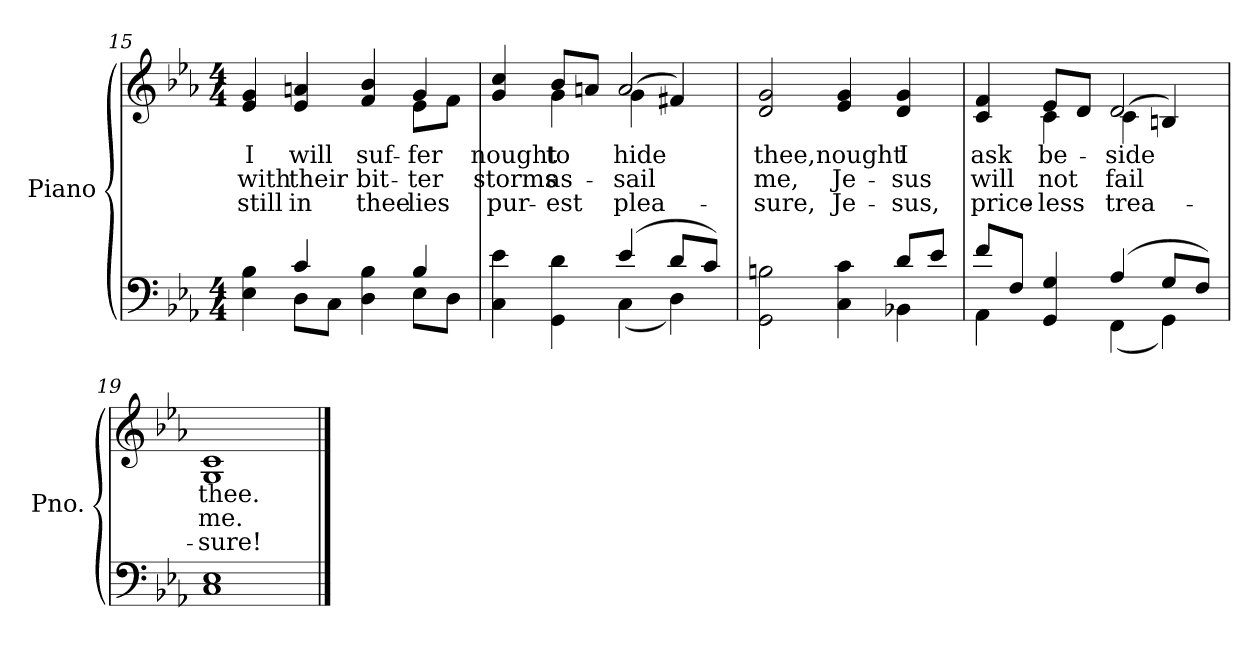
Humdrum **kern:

**kern	**kern	**text	**text	**text
*part2	*part1	*part1	*part1	*part1
*staff2	*staff1	*staff1	*staff1	*staff1
*I"Piano	*I"Piano	*	*	*
*I'Pno.	*I'Pno.	*	*	*
!!LO:LB:g=z
*clefF4	*clefG2	*	*	*
*k[b-e-a-]	*k[b-e-a-]	*	*	*
*E-:	*E-:	*	*	*
*M4/4	*M4/4	*	*	*
=15	=15	=15	=15	=15
*^	*	*	*	*
!	!	!	!LO:LY:b:color=#000000	!LO:LY:b:color=#000000	!LO:LY:b:color=#000000
*	*	*^	*	*	*
4E-i\ 4B-i	4ryy	4e-i/ 4gi	2.ryy	I	with	still
!	!	!	!	!LO:LY:b:color=#000000	!LO:LY:b:color=#000000	!LO:LY:b:color=#000000
4ci/	8Di\L	4e-i/ 4ani	.	will	their	in
.	8Ci\J	.	.	.	.	.
!	!	!	!	!LO:LY:b:color=#000000	!LO:LY:b:color=#000000	!LO:LY:b:color=#000000
4Di\ 4B-i	4ryy	4fi/ 4b-i	.	suf-	bit-	thee
!	!	!	!	!LO:LY:b:color=#000000	!LO:LY:b:color=#000000	!LO:LY:b:color=#000000
4B-i/	8E-i\L	4gi/	8e-i\L	-fer	-ter	lies
.	8Di\J	.	8fi\J	.	.	.
=16	=16	=16	=16	=16	=16	=16
!	!	!	!	!LO:LY:b:color=#000000	!LO:LY:b:color=#000000	!LO:LY:b:color=#000000
4Ci\ 4e-i	2ryy	4gi/ 4cci	4ryy	nought	storms	pur-
!	!	!	!	!LO:LY:b:color=#000000	!LO:LY:b:color=#000000	!LO:LY:b:color=#000000
4GGi\ 4di	.	8b-i/L	4gi\	to	as-	-est
.	.	8ani/J	.	.	.	.
!	!	!	!	!LO:LY:b:color=#000000	!LO:LY:b:color=#000000	!LO:LY:b:color=#000000
(4e-i/	(4Ci\	2ai/	(4gi\	hide	-sail	plea-
8di/L	4Di\)	.	4f#Xi/)	.	.	.
8ci/J)	.	.	.	.	.	.
*	*	*v	*v	*	*	*
!!LO:LB:g=z
=17	=17	=17	=17	=17	=17
!	!	!	!LO:LY:b:color=#000000	!LO:LY:b:color=#000000	!LO:LY:b:color=#000000
2GGi\ 2Bni	2.ryy	2di/ 2gi	thee,	me,	-sure,
!	!	!	!LO:LY:b:color=#000000	!LO:LY:b:color=#000000	!LO:LY:b:color=#000000
4Ci\ 4ci	.	4e-i/ 4gi	nought	Je-	Je-
!	!	!	!LO:LY:b:color=#000000	!LO:LY:b:color=#000000	!LO:LY:b:color=#000000
8di/L	4BB-Xi\	4di/ 4gi	I	-sus	-sus,
8e-i/J	.	.	.	.	.
=18	=18	=18	=18	=18	=18
!	!	!	!LO:LY:b:color=#000000	!LO:LY:b:color=#000000	!LO:LY:b:color=#000000
*	*	*^	*	*	*
8fi/L	4AA-i\	4ci/ 4fi	4ryy	ask	will	price-
8Fi/J	.	.	.	.	.	.
!	!	!	!	!LO:LY:b:color=#000000	!LO:LY:b:color=#000000	!LO:LY:b:color=#000000
4GGi/ 4Gi	4ryy	8e-i/L	4ci\	be-	not	-less
.	.	8di/J	.	.	.	.
!	!	!	!	!LO:LY:b:color=#000000	!LO:LY:b:color=#000000	!LO:LY:b:color=#000000
(4A-i/	(4FFi\	2di/	(4ci\	-side	fail	trea-
8Gi/L	4GGi\)	.	4Bni/)	.	.	.
8Fi/J)	.	.	.	.	.	.
*v	*v	*	*	*	*	*
*	*v	*v	*	*	*
=19	=19	=19	=19	=19
!	!	!LO:LY:b:color=#000000	!LO:LY:b:color=#000000	!LO:LY:b:color=#000000
1Ci 1E-i	1Gi 1ci	thee.	me.	-sure!
==	==	==	==	==
*-	*-	*-	*-	*-
